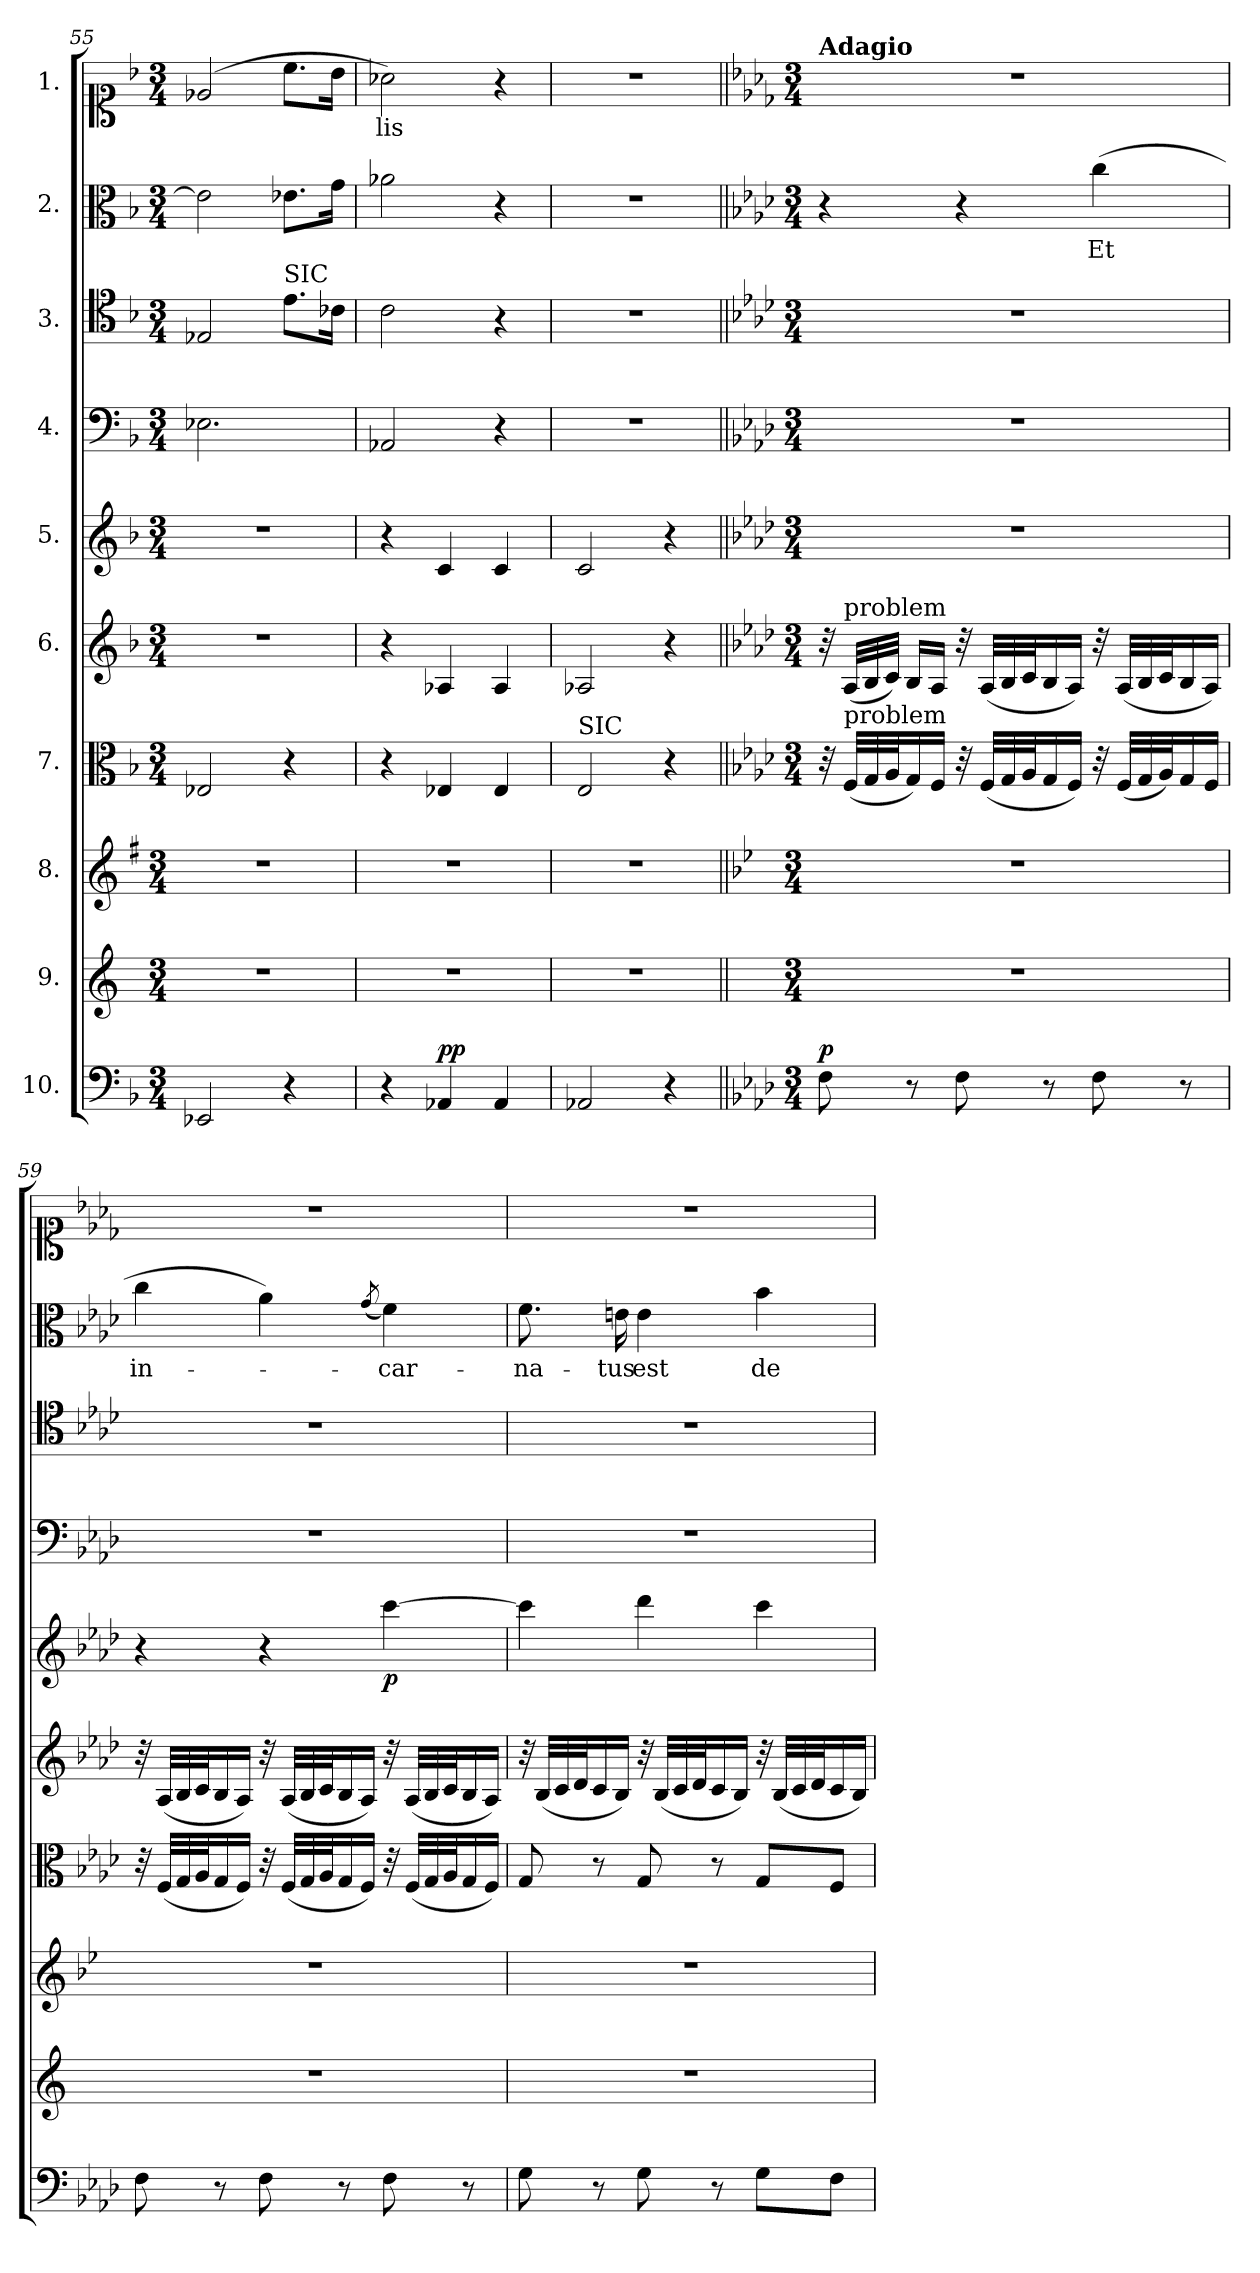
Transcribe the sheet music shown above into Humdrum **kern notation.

**kern	**dynam	**kern	**kern	**kern	**kern	**kern	**dynam	**kern	**kern	**kern	**text	**kern	**text
*part10	*part10	*part9	*part8	*part7	*part6	*part5	*part5	*part4	*part3	*part2	*part2	*part1	*part1
*staff10	*staff10	*staff9	*staff8	*staff7	*staff6	*staff5	*staff5	*staff4	*staff3	*staff2	*staff2	*staff1	*staff1
*I"10.	*	*I"9.	*I"8.	*I"7.	*I"6.	*I"5.	*	*I"4.	*I"3.	*I"2.	*	*I"1.	*
*clefF4	*	*clefG2	*clefG2	*clefC3	*clefG2	*clefG2	*	*clefF4	*clefC4	*clefC3	*	*clefC1	*
*	*	*ITrd4c7	*ITrd1c2	*	*	*	*	*	*	*	*	*	*
*k[b-]	*	*k[b-]	*k[b-]	*k[b-]	*k[b-]	*k[b-]	*	*k[b-]	*k[b-]	*k[b-]	*	*k[b-]	*
*M3/4	*	*M3/4	*M3/4	*M3/4	*M3/4	*M3/4	*	*M3/4	*M3/4	*M3/4	*	*M3/4	*
=55	=55	=55	=55	=55	=55	=55	=55	=55	=55	=55	=55	=55	=55
2EE-X/	.	2.r	2.r	2E-X/	2.r	2.r	.	2.E-X\	2E-X/	2e-\]	.	(2e-X/	.
!	!	!	!	!	!	!	!	!	!LO:TX:a:t=SIC	!	!	!	!
4r	.	.	.	4r	.	.	.	.	8.e\L	8.e-X\L	.	8.cc\L	.
.	.	.	.	.	.	.	.	.	16c-X\Jk	16g\Jk	.	16b-\Jk	.
=56	=56	=56	=56	=56	=56	=56	=56	=56	=56	=56	=56	=56	=56
4r	.	2.r	2.r	4r	4r	4r	.	2AA-X/	2c\	2a-X\	.	2a-X\)	-lis
!	!LO:DY:a	!	!	!	!	!	!	!	!	!	!	!	!
4AA-X/	pp	.	.	4E-X/	4A-X/	4c/	.	.	.	.	.	.	.
4AA-/	.	.	.	4E-/	4A-/	4c/	.	4r	4r	4r	.	4r	.
=57	=57	=57	=57	=57	=57	=57	=57	=57	=57	=57	=57	=57	=57
!	!	!	!	!LO:TX:a:t=SIC	!	!	!	!	!	!	!	!	!
2AA-X/	.	2.r	2.r	2E/	2A-X/	2c/	.	2.r	2.r	2.r	.	2.r	.
4r	.	.	.	4r	4r	4r	.	.	.	.	.	.	.
=58||	=58||	=58||	=58||	=58||	=58||	=58||	=58||	=58||	=58||	=58||	=58||	=58||	=58||
*k[b-e-a-d-]	*	*k[b-]	*k[b-e-a-d-]	*k[b-e-a-d-]	*k[b-e-a-d-]	*k[b-e-a-d-]	*	*k[b-e-a-d-]	*k[b-e-a-d-]	*k[b-e-a-d-]	*	*k[b-e-a-d-]	*
*M3/4	*	*M3/4	*M3/4	*M3/4	*M3/4	*M3/4	*	*M3/4	*M3/4	*M3/4	*	*M3/4	*
!	!	!	!	!	!	!	!	!	!	!	!	!LO:TX:a:B:t=Adagio	!
!	!LO:DY:a	!	!	!	!	!	!	!	!	!	!	!	!
8F\	p	2.r	2.r	32r	32r	2.r	.	2.r	2.r	4r	.	2.r	.
!	!	!	!	!	!LO:TX:a:t=problem	!	!	!	!	!	!	!	!
!	!	!	!	!LO:TX:a:t=problem	!	!	!	!	!	!	!	!	!
.	.	.	.	(32F/LLL	(32A-/LLL	.	.	.	.	.	.	.	.
.	.	.	.	32G/	32B-/	.	.	.	.	.	.	.	.
.	.	.	.	32A-/J	32c/JJJ)	.	.	.	.	.	.	.	.
8r	.	.	.	16G/)	16B-/LL	.	.	.	.	.	.	.	.
.	.	.	.	16F/JJ	16A-/JJ	.	.	.	.	.	.	.	.
8F\	.	.	.	32r	32r	.	.	.	.	4r	.	.	.
.	.	.	.	(32F/LLL	(32A-/LLL	.	.	.	.	.	.	.	.
.	.	.	.	32G/	32B-/	.	.	.	.	.	.	.	.
.	.	.	.	32A-/J	32c/J	.	.	.	.	.	.	.	.
8r	.	.	.	16G/	16B-/	.	.	.	.	.	.	.	.
.	.	.	.	16F/JJ)	16A-/JJ)	.	.	.	.	.	.	.	.
8F\	.	.	.	32r	32r	.	.	.	.	(4cc\	Et	.	.
.	.	.	.	(32F/LLL	(32A-/LLL	.	.	.	.	.	.	.	.
.	.	.	.	32G/	32B-/	.	.	.	.	.	.	.	.
.	.	.	.	32A-/J)	32c/J	.	.	.	.	.	.	.	.
8r	.	.	.	16G/	16B-/	.	.	.	.	.	.	.	.
.	.	.	.	16F/JJ	16A-/JJ)	.	.	.	.	.	.	.	.
=59	=59	=59	=59	=59	=59	=59	=59	=59	=59	=59	=59	=59	=59
8F\	.	2.r	2.r	32r	32r	4r	.	2.r	2.r	4cc\	in-	2.r	.
.	.	.	.	(32F/LLL	(32A-/LLL	.	.	.	.	.	.	.	.
.	.	.	.	32G/	32B-/	.	.	.	.	.	.	.	.
.	.	.	.	32A-/J	32c/J	.	.	.	.	.	.	.	.
8r	.	.	.	16G/	16B-/	.	.	.	.	.	.	.	.
.	.	.	.	16F/JJ)	16A-/JJ)	.	.	.	.	.	.	.	.
8F\	.	.	.	32r	32r	4r	.	.	.	4a-\)	.	.	.
.	.	.	.	(32F/LLL	(32A-/LLL	.	.	.	.	.	.	.	.
.	.	.	.	32G/	32B-/	.	.	.	.	.	.	.	.
.	.	.	.	32A-/J	32c/J	.	.	.	.	.	.	.	.
8r	.	.	.	16G/	16B-/	.	.	.	.	.	.	.	.
.	.	.	.	16F/JJ)	16A-/JJ)	.	.	.	.	.	.	.	.
.	.	.	.	.	.	.	.	.	.	(8qg/	.	.	.
8F\	.	.	.	32r	32r	[4ccc\	p	.	.	4f\)	-car-	.	.
.	.	.	.	(32F/LLL	(32A-/LLL	.	.	.	.	.	.	.	.
.	.	.	.	32G/	32B-/	.	.	.	.	.	.	.	.
.	.	.	.	32A-/J	32c/J	.	.	.	.	.	.	.	.
8r	.	.	.	16G/	16B-/	.	.	.	.	.	.	.	.
.	.	.	.	16F/JJ)	16A-/JJ)	.	.	.	.	.	.	.	.
=60	=60	=60	=60	=60	=60	=60	=60	=60	=60	=60	=60	=60	=60
8G\	.	2.r	2.r	8G/	32r	4ccc\]	.	2.r	2.r	8.f\	-na-	2.r	.
.	.	.	.	.	(32B-/LLL	.	.	.	.	.	.	.	.
.	.	.	.	.	32c/	.	.	.	.	.	.	.	.
.	.	.	.	.	32d-/J	.	.	.	.	.	.	.	.
8r	.	.	.	8r	16c/	.	.	.	.	.	.	.	.
.	.	.	.	.	16B-/JJ)	.	.	.	.	16en\	-tus	.	.
8G\	.	.	.	8G/	32r	4ddd-\	.	.	.	4e\	est	.	.
.	.	.	.	.	(32B-/LLL	.	.	.	.	.	.	.	.
.	.	.	.	.	32c/	.	.	.	.	.	.	.	.
.	.	.	.	.	32d-/J	.	.	.	.	.	.	.	.
8r	.	.	.	8r	16c/	.	.	.	.	.	.	.	.
.	.	.	.	.	16B-/JJ)	.	.	.	.	.	.	.	.
8G\L	.	.	.	8G/L	32r	4ccc\	.	.	.	4b-\	de	.	.
.	.	.	.	.	(32B-/LLL	.	.	.	.	.	.	.	.
.	.	.	.	.	32c/	.	.	.	.	.	.	.	.
.	.	.	.	.	32d-/J	.	.	.	.	.	.	.	.
8F\J	.	.	.	8F/J	16c/	.	.	.	.	.	.	.	.
.	.	.	.	.	16B-/JJ)	.	.	.	.	.	.	.	.
=	=	=	=	=	=	=	=	=	=	=	=	=	=
*-	*-	*-	*-	*-	*-	*-	*-	*-	*-	*-	*-	*-	*-
